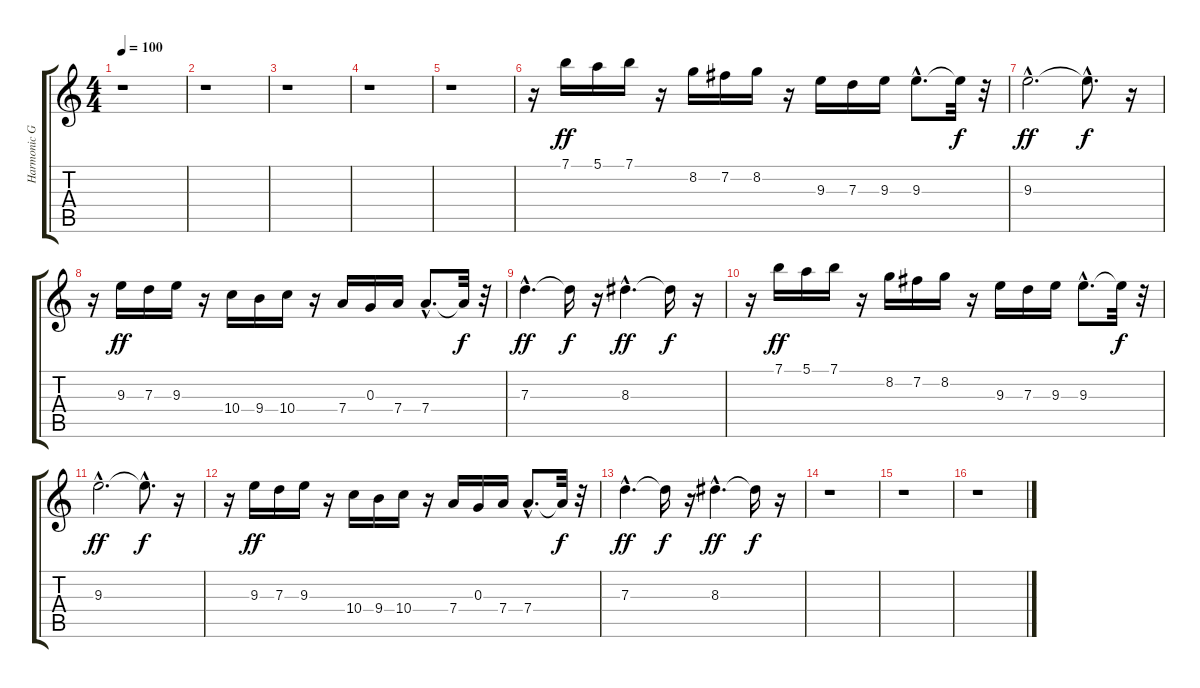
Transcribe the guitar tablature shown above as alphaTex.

\track ("Harmonic Guitar" "Harmonic G") {instrument distortionguitar}
\staff {score tabs}
\tuning (E4 B3 G3 D3 A2 E2) {hide}
\ts (4 4)
\tempo 100
\clef g2
\ks c
r.1{dy f} |
r.1 |
r.1 |
r.1 |
r.1 |
r.16 7.1.16{dy ff} 5.1.16 7.1.16 r.16 8.2.16 7.2.16 8.2.16 r.16 9.3.16 7.3.16 9.3.16 9.3{hac}.8{d} 9.3{t}.32{dy f} r.32 |
9.3{hac}.2{d dy ff} 9.3{hac t}.8{d dy f} r.16 |
r.16 9.3.16{dy ff} 7.3.16 9.3.16 r.16 10.4.16 9.4.16 10.4.16 r.16 7.4.16 0.3.16 7.4.16 7.4{hac}.8{d} 7.4{t}.32{dy f} r.32 |
7.3{hac}.4{d dy ff} 7.3{t}.16{dy f} r.16 8.3{hac}.4{d dy ff} 8.3{t}.16{dy f} r.16 |
r.16 7.1.16{dy ff} 5.1.16 7.1.16 r.16 8.2.16 7.2.16 8.2.16 r.16 9.3.16 7.3.16 9.3.16 9.3{hac}.8{d} 9.3{t}.32{dy f} r.32 |
9.3{hac}.2{d dy ff} 9.3{hac t}.8{d dy f} r.16 |
r.16 9.3.16{dy ff} 7.3.16 9.3.16 r.16 10.4.16 9.4.16 10.4.16 r.16 7.4.16 0.3.16 7.4.16 7.4{hac}.8{d} 7.4{t}.32{dy f} r.32 |
7.3{hac}.4{d dy ff} 7.3{t}.16{dy f} r.16 8.3{hac}.4{d dy ff} 8.3{t}.16{dy f} r.16 |
r.1 |
r.1 |
r.1
